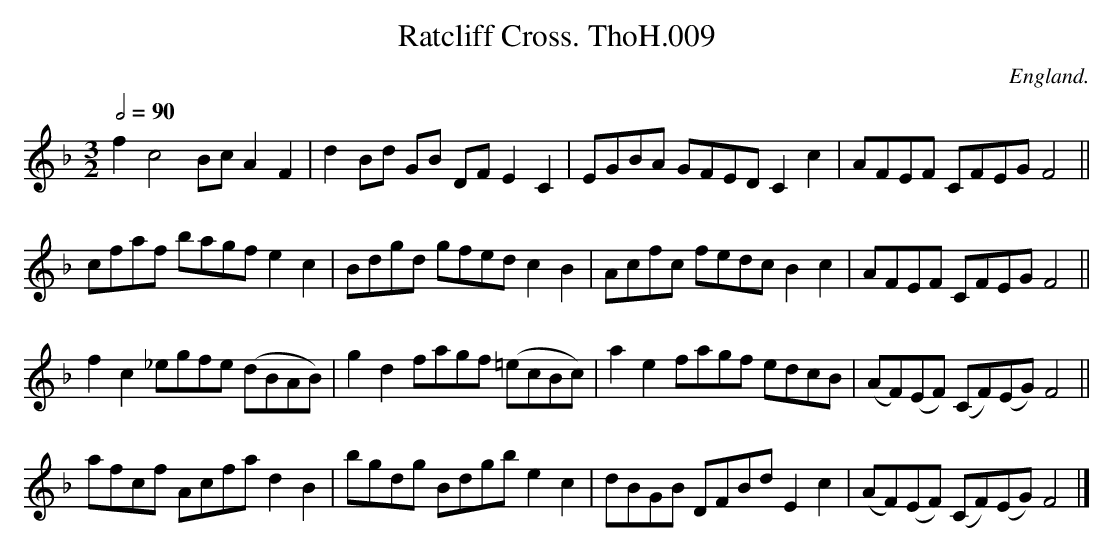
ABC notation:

X:1
T:Ratcliff Cross. ThoH.009
Q:1/2=90
M:3/2
L:1/8
O:England.
K:F
f2c4BcA2F2|d2Bd GB DFE2C2|EGBA GFEDC2c2|AFEF CFEGF4||
cfaf bagfe2c2|Bdgd gfedc2B2|Acfc fedcB2c2|AFEF CFEGF4||
f2c2_egfe (dBAB)|g2d2fagf (=ecBc)|a2e2fagf edcB|(AF)(EF) (CF)(EG)F4||
afcf Acfad2B2|bgdg Bdgbe2c2|dBGB DFBdE2c2|(AF)(EF) (CF)(EG)F4|]
